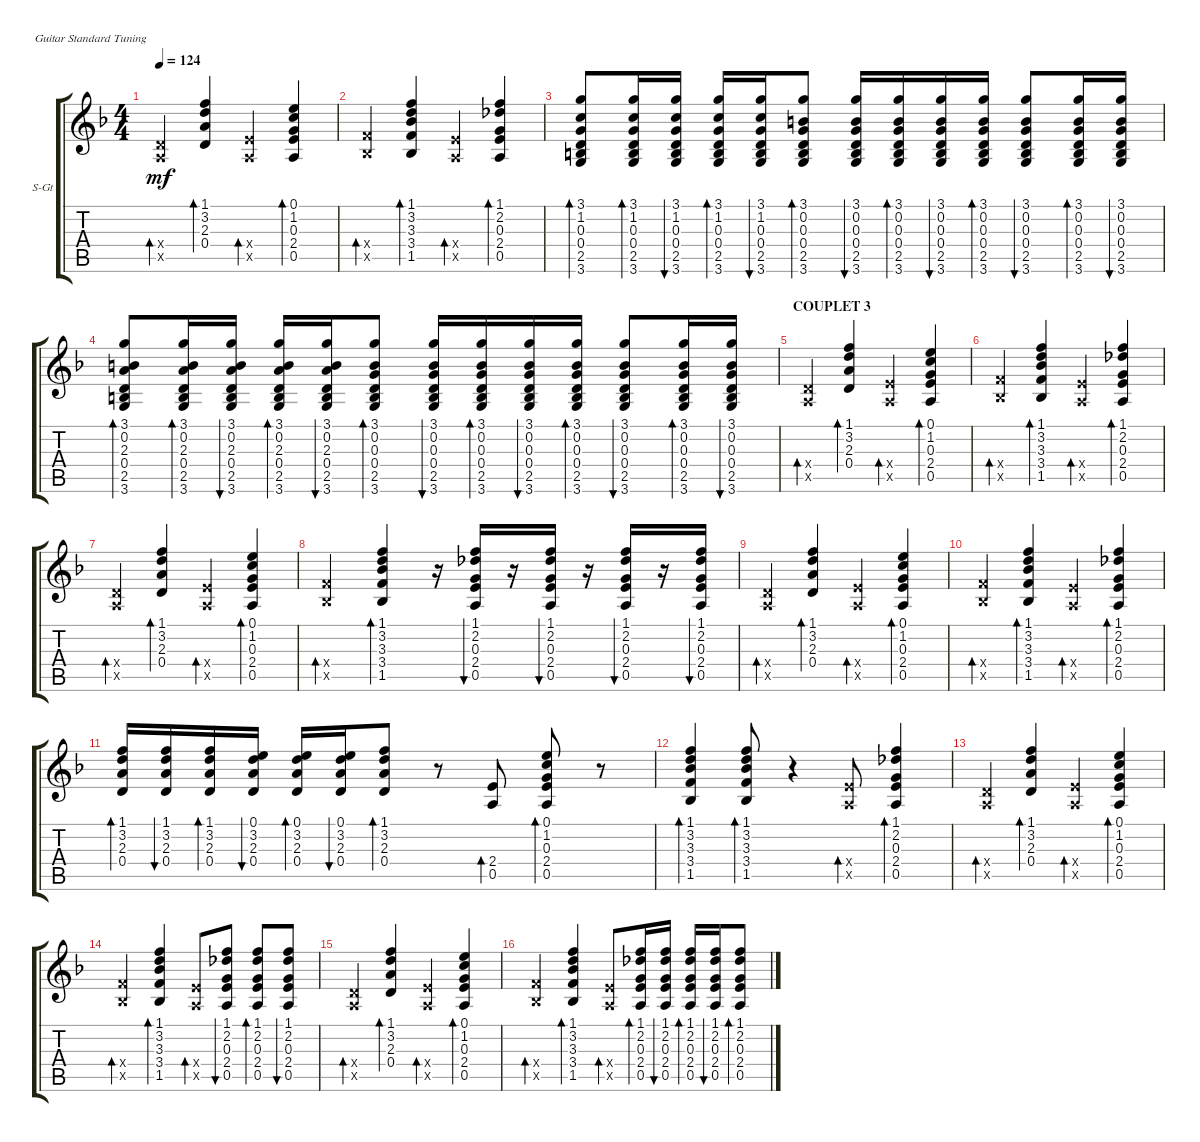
\defaultSystemsLayout 4
\bracketExtendMode groupsimilarinstruments
\firstSystemTrackNameOrientation horizontal
\otherSystemsTrackNameOrientation horizontal
\track ("Steel Guitar" "S-Gt") {instrument acousticguitarsteel}
\staff {score tabs}
\tuning (E4 B3 G3 D3 A2 E2)
\ts (4 4)
\tempo 124
\clef g2
\ks dminor
(0.5{x} 0.4{x}).4{bd 30 dy mf} (0.4 2.3 3.2 1.1).4{bd 30} (0.5{x} 2.4{x}).4{bd 30} (2.4 0.3 1.2 0.1 0.5).4{bd 30} |
(1.5{x} 3.4{x}).4{bd 30} (3.4 3.3 3.2 1.1 1.5).4{bd 30} (0.5{x} 2.4{x}).4{bd 30} (2.4 0.3 2.2 1.1 0.5).4{bd 30} |
(3.6 2.5 0.4 0.3 1.2 3.1).8{bd 30} (3.6 2.5 0.4 0.3 1.2 3.1).16{bd 30} (3.6 2.5 0.4 0.3 1.2 3.1).16{bu 30} (3.6 2.5 0.4 0.3 1.2 3.1).16{bd 30} (3.6 2.5 0.4 0.3 1.2 3.1).16{bu 30} (3.6 2.5 0.4 0.3 0.2 3.1).8{bd 30} (3.6 2.5 0.4 0.3 0.2 3.1).16{bu 30} (3.6 2.5 0.4 0.3 0.2 3.1).16{bd 30} (3.6 2.5 0.4 0.3 0.2 3.1).16{bu 30} (3.6 2.5 0.4 0.3 0.2 3.1).16{bd 30} (3.6 2.5 0.4 0.3 0.2 3.1).8{bu 30} (3.6 2.5 0.4 0.3 0.2 3.1).16{bd 30} (3.6 2.5 0.4 0.3 0.2 3.1).16{bu 30} |
(3.6 2.5 0.4 2.3 0.2 3.1).8{bd 30} (3.6 2.5 0.4 2.3 0.2 3.1).16{bd 30} (3.6 2.5 0.4 2.3 0.2 3.1).16{bu 30} (3.6 2.5 0.4 2.3 0.2 3.1).16{bd 30} (3.6 2.5 0.4 2.3 0.2 3.1).16{bu 30} (3.6 2.5 0.4 0.3 0.2 3.1).8{bd 30} (3.6 2.5 0.4 0.3 0.2 3.1).16{bu 30} (3.6 2.5 0.4 0.3 0.2 3.1).16{bd 30} (3.6 2.5 0.4 0.3 0.2 3.1).16{bu 30} (3.6 2.5 0.4 0.3 0.2 3.1).16{bd 30} (3.6 2.5 0.4 0.3 0.2 3.1).8{bu 30} (3.6 2.5 0.4 0.3 0.2 3.1).16{bd 30} (3.6 2.5 0.4 0.3 0.2 3.1).16{bu 30} |
\section ("" "COUPLET 3")
(0.5{x} 0.4{x}).4{bd 30} (0.4 2.3 3.2 1.1).4{bd 30} (0.5{x} 2.4{x}).4{bd 30} (2.4 0.3 1.2 0.1 0.5).4{bd 30} |
(1.5{x} 3.4{x}).4{bd 30} (3.4 3.3 3.2 1.1 1.5).4{bd 30} (0.5{x} 2.4{x}).4{bd 30} (2.4 0.3 2.2 1.1 0.5).4{bd 30} |
(0.5{x} 0.4{x}).4{bd 30} (0.4 2.3 3.2 1.1).4{bd 30} (0.5{x} 2.4{x}).4{bd 30} (2.4 0.3 1.2 0.1 0.5).4{bd 30} |
(1.5{x} 3.4{x}).4{bd 30} (3.4 3.3 3.2 1.1 1.5).4{bd 30} r.16 (0.5 2.4 0.3 2.2 1.1).16{bu 30} r.16 (0.5 2.4 0.3 2.2 1.1).16{bu 30} r.16 (0.5 2.4 0.3 2.2 1.1).16{bu 30} r.16 (0.5 2.4 0.3 2.2 1.1).16{bu 30} |
\scale
0.16991 (0.5{x} 0.4{x}).4{bd 30} (0.4 2.3 3.2 1.1).4{bd 30} (0.5{x} 2.4{x}).4{bd 30} (2.4 0.3 1.2 0.1 0.5).4{bd 30} |
\scale
0.133333 (1.5{x} 3.4{x}).4{bd 30} (3.4 3.3 3.2 1.1 1.5).4{bd 30} (0.5{x} 2.4{x}).4{bd 30} (2.4 0.3 2.2 1.1 0.5).4{bd 30} |
\scale
0.311828 (0.4 2.3 3.2 1.1).16{bd 30} (0.4 2.3 3.2 1.1).16{bu 30} (0.4 2.3 3.2 1.1).16{bd 30} (0.4 2.3 3.2 0.1).16{bu 30} (0.4 2.3 3.2 0.1).16{bd 30} (0.4 2.3 3.2 0.1).16{bu 30} (0.4 2.3 3.2 1.1).8{bd 30} r.8 (0.5 2.4).8{bd 30} (0.5 2.4 0.3 1.2 0.1).8{bd 30} r.8 |
\scale
0.384946 (3.4 3.3 3.2 1.1 1.5).4{bd 30} (3.4 3.3 3.2 1.1 1.5).8{bd 30} r.4 (0.5{x} 2.4{x}).8{bd 30} (2.4 0.3 2.2 1.1 0.5).4{bd 30} |
(0.5{x} 0.4{x}).4{bd 30} (0.4 2.3 3.2 1.1).4{bd 30} (0.5{x} 2.4{x}).4{bd 30} (2.4 0.3 1.2 0.1 0.5).4{bd 30} |
(1.5{x} 3.4{x}).4{bd 30} (3.4 3.3 3.2 1.1 1.5).4{bd 30} (0.5{x} 2.4{x}).8{bd 30} (2.4 0.3 2.2 1.1 0.5).8{bu 30} (2.4 0.3 2.2 1.1 0.5).8{bd 30} (2.4 0.3 2.2 1.1 0.5).8{bu 30} |
(0.5{x} 0.4{x}).4{bd 30} (0.4 2.3 3.2 1.1).4{bd 30} (0.5{x} 2.4{x}).4{bd 30} (2.4 0.3 1.2 0.1 0.5).4{bd 30} |
(1.5{x} 3.4{x}).4{bd 30} (3.4 3.3 3.2 1.1 1.5).4{bd 30} (0.5{x} 2.4{x}).8{bd 30} (2.4 0.3 2.2 1.1 0.5).16{bd 30} (2.4 0.3 2.2 1.1 0.5).16{bu 30} (2.4 0.3 2.2 1.1 0.5).16{bd 30} (2.4 0.3 2.2 1.1 0.5).16{bu 30} (2.4 0.3 2.2 1.1 0.5).8{bd 30}
